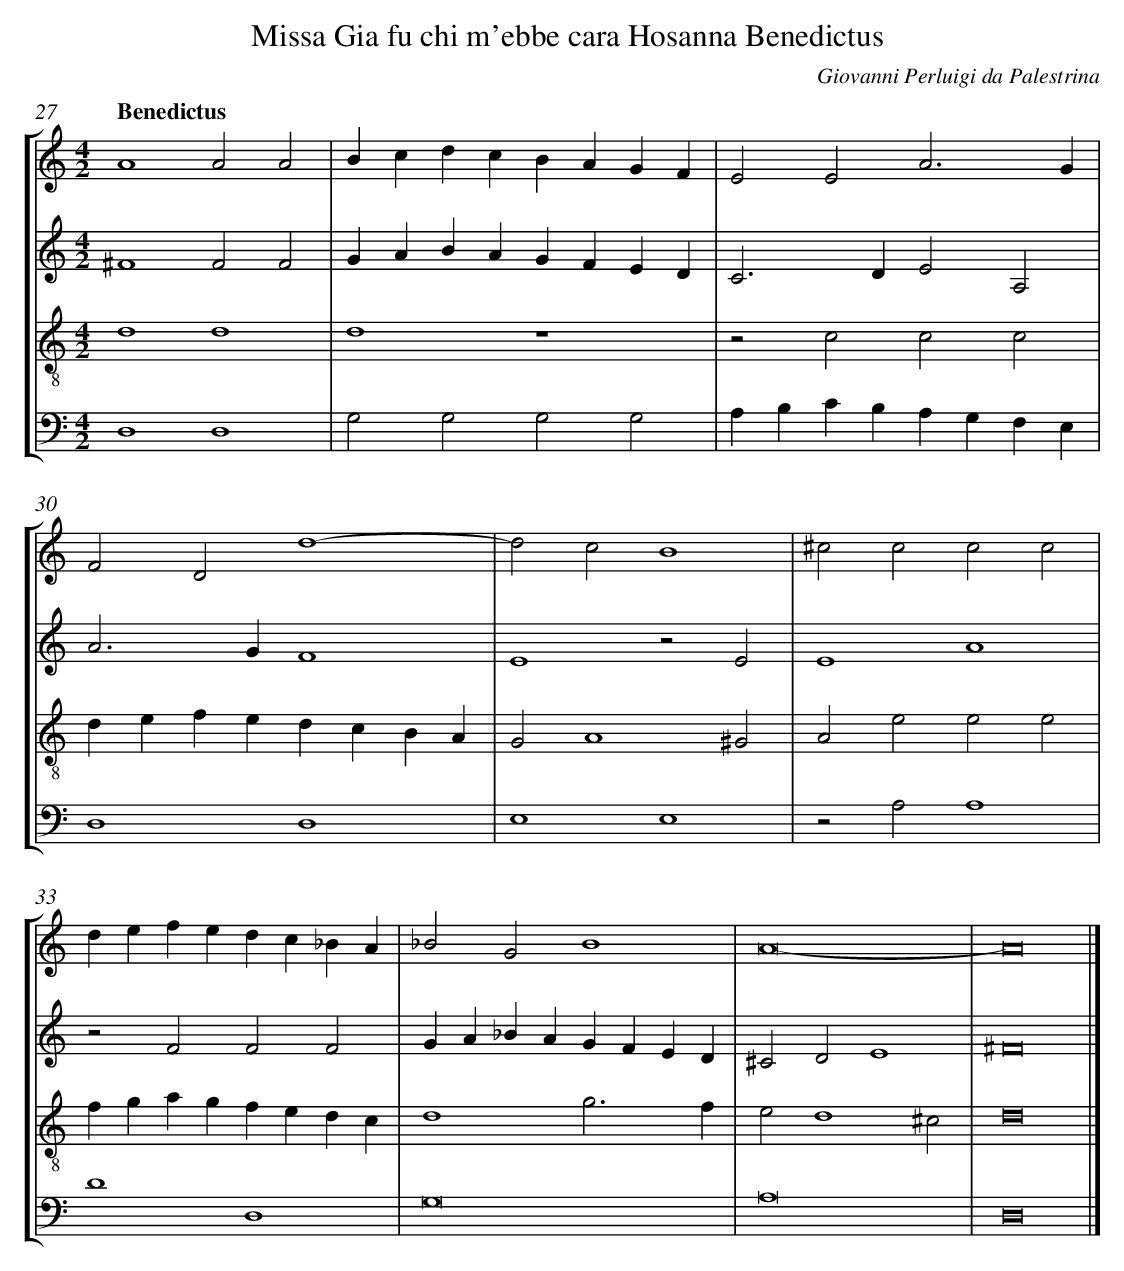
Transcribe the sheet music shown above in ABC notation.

X:1
T: Missa Gia fu chi m'ebbe cara Hosanna Benedictus
C: Giovanni Perluigi da Palestrina
L: 1/4
M: 4/2
Q: "Benedictus"
%%staves [1 2 3 4]
V: 1 clef=treble
V: 2 clef=treble
V: 3 clef=treble-8
V: 4 clef=bass
K: C
[V:1] A4A2A2 |
[V:2] ^F4F2F2 |
[V:3] d4d4 |
[V:4] D,4D,4 |
[V:1] BcdcBAGF |
[V:2] GABAGFED |
[V:3] d4z4 |
[V:4] G,2G,2G,2G,2 |
[V:1] E2E2A3G |
[V:2] C2>D2E2A,2 |
[V:3] z2c2c2c2 |
[V:4] A,B,CB,A,G,F,E, |
[V:1] F2D2d4- |
[V:2] A2>G2F4 |
[V:3] defedcBA |
[V:4] D,4D,4 |
[V:1] d2c2B4 |
[V:2] E4z2E2 |
[V:3] G2A4^G2 |
[V:4] E,4E,4 |
[V:1] ^c2c2c2c2 |
[V:2] E4A4 |
[V:3] A2e2e2e2 |
[V:4] z2A,2A,4 |
[V:1] defedc_BA |
[V:2] z2F2F2F2 |
[V:3] fgagfedc |
[V:4] D4D,4 |
[V:1] _B2G2B4 |
[V:2] GA_BAGFED |
[V:3] d4g3f |
[V:4] G,8 |
[V:1] A8- |
[V:2] ^C2D2E4 |
[V:3] e2d4^c2 |
[V:4] A,8 |
[V:1] A8 |]
[V:2] ^F8 |]
[V:3] d8 |]
[V:4] D,8 |]
